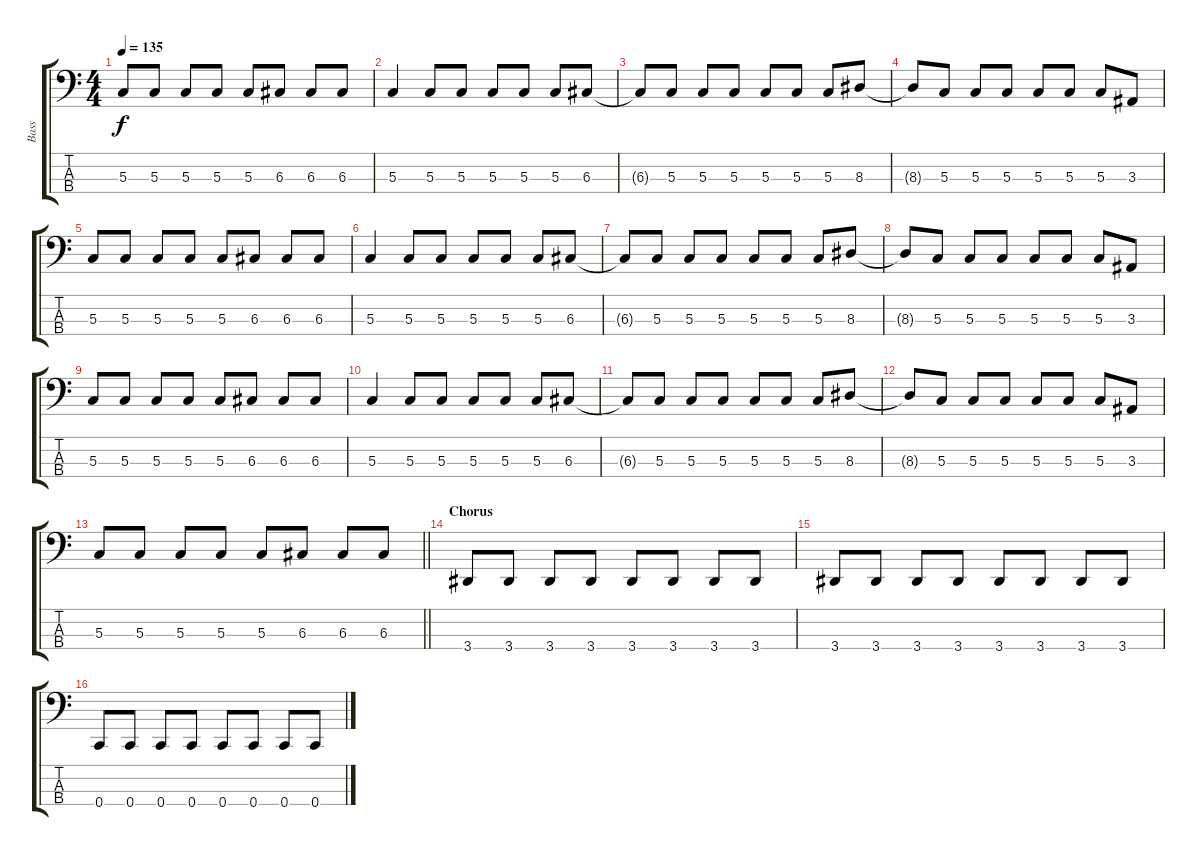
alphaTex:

\track ("Bass" "Bass") {instrument electricbasspick}
\staff {score tabs}
\tuning (F2 C2 G1 C1) {hide}
\ts (4 4)
\tempo 135
\clef f4
\ks c
5.3.8{dy f} 5.3.8 5.3.8 5.3.8 5.3.8 6.3.8 6.3.8 6.3.8 |
5.3.4 5.3.8 5.3.8 5.3.8 5.3.8 5.3.8 6.3.8 |
6.3{t}.8 5.3.8 5.3.8 5.3.8 5.3.8 5.3.8 5.3.8 8.3.8 |
8.3{t}.8 5.3.8 5.3.8 5.3.8 5.3.8 5.3.8 5.3.8 3.3.8 |
5.3.8 5.3.8 5.3.8 5.3.8 5.3.8 6.3.8 6.3.8 6.3.8 |
5.3.4 5.3.8 5.3.8 5.3.8 5.3.8 5.3.8 6.3.8 |
6.3{t}.8 5.3.8 5.3.8 5.3.8 5.3.8 5.3.8 5.3.8 8.3.8 |
8.3{t}.8 5.3.8 5.3.8 5.3.8 5.3.8 5.3.8 5.3.8 3.3.8 |
5.3.8 5.3.8 5.3.8 5.3.8 5.3.8 6.3.8 6.3.8 6.3.8 |
5.3.4 5.3.8 5.3.8 5.3.8 5.3.8 5.3.8 6.3.8 |
6.3{t}.8 5.3.8 5.3.8 5.3.8 5.3.8 5.3.8 5.3.8 8.3.8 |
8.3{t}.8 5.3.8 5.3.8 5.3.8 5.3.8 5.3.8 5.3.8 3.3.8 |
\barLineRight lightlight
5.3.8 5.3.8 5.3.8 5.3.8 5.3.8 6.3.8 6.3.8 6.3.8 |
\section ("" "Chorus")
3.4.8 3.4.8 3.4.8 3.4.8 3.4.8 3.4.8 3.4.8 3.4.8 |
3.4.8 3.4.8 3.4.8 3.4.8 3.4.8 3.4.8 3.4.8 3.4.8 |
0.4.8 0.4.8 0.4.8 0.4.8 0.4.8 0.4.8 0.4.8 0.4.8
